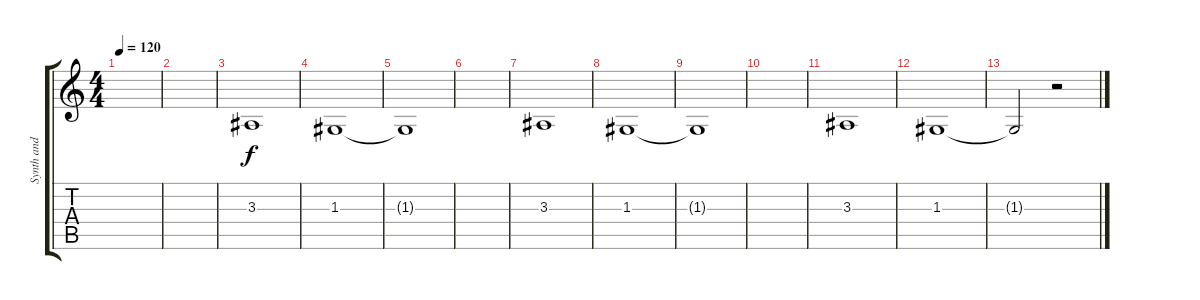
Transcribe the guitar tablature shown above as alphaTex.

\track ("Synth and BG Vocals" "Synth and ") {instrument lead2sawtooth}
\staff {score tabs}
\tuning (E4 B3 G3 D3 A2 E2) {hide}
\ts (4 4)
\tempo 120
\clef g2
\ks c
|
|
3.3.1{dy f} |
1.3.1 |
1.3{t}.1 |
|
3.3.1 |
1.3.1 |
1.3{t}.1 |
|
3.3.1 |
1.3.1 |
1.3{t}.2 r.2
